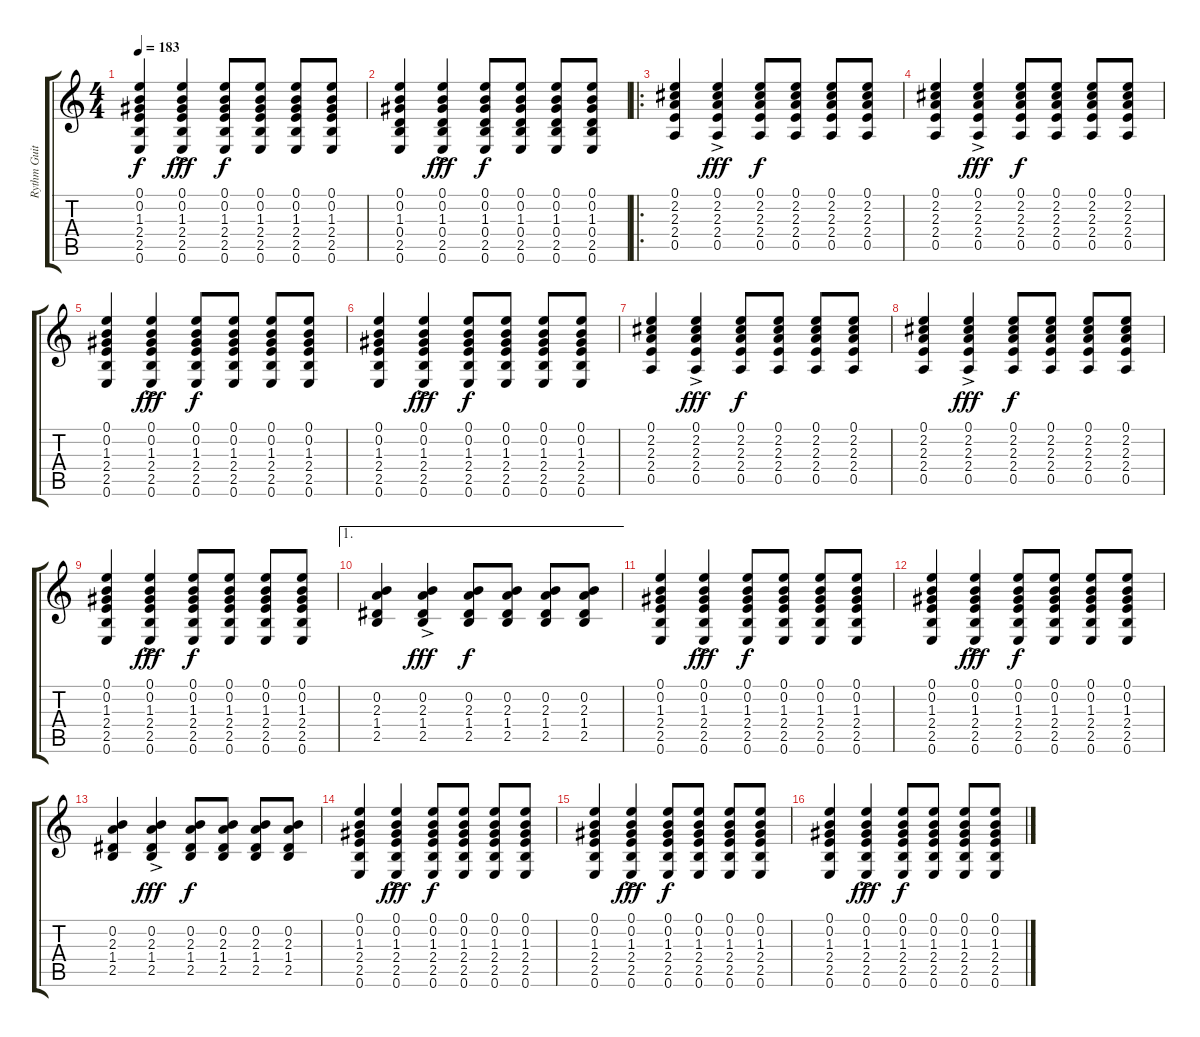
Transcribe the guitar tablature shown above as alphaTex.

\track ("Rythm Guitar" "Rythm Guit") {instrument acousticguitarsteel}
\staff {score tabs}
\tuning (E4 B3 G3 D3 A2 E2) {hide}
\ts (4 4)
\tempo 183
\clef g2
\ks c
(0.1 0.2 1.3 2.4 2.5 0.6).4{dy f} (0.1{ac} 0.2{ac} 1.3{ac} 2.4{ac} 2.5{ac} 0.6{ac}).4{dy fff} (0.1 0.2 1.3 2.4 2.5 0.6).8{dy f} (0.1 0.2 1.3 2.4 2.5 0.6).8 (0.1 0.2 1.3 2.4 2.5 0.6).8 (0.1 0.2 1.3 2.4 2.5 0.6).8 |
(0.1 0.2 1.3 0.4 2.5 0.6).4 (0.1{ac} 0.2{ac} 1.3{ac} 0.4{ac} 2.5{ac} 0.6{ac}).4{dy fff} (0.1 0.2 1.3 0.4 2.5 0.6).8{dy f} (0.1 0.2 1.3 0.4 2.5 0.6).8 (0.1 0.2 1.3 0.4 2.5 0.6).8 (0.1 0.2 1.3 0.4 2.5 0.6).8 |
\ro
(0.1 2.2 2.3 2.4 0.5).4 (0.1 2.2{ac} 2.3{ac} 2.4{ac} 0.5{ac}).4{dy fff} (0.1 2.2 2.3 2.4 0.5).8{dy f} (0.1 2.2 2.3 2.4 0.5).8 (0.1 2.2 2.3 2.4 0.5).8 (0.1 2.2 2.3 2.4 0.5).8 |
(0.1 2.2 2.3 2.4 0.5).4 (0.1 2.2{ac} 2.3{ac} 2.4{ac} 0.5{ac}).4{dy fff} (0.1 2.2 2.3 2.4 0.5).8{dy f} (0.1 2.2 2.3 2.4 0.5).8 (0.1 2.2 2.3 2.4 0.5).8 (0.1 2.2 2.3 2.4 0.5).8 |
(0.1 0.2 1.3 2.4 2.5 0.6).4 (0.1{ac} 0.2{ac} 1.3{ac} 2.4{ac} 2.5{ac} 0.6{ac}).4{dy fff} (0.1 0.2 1.3 2.4 2.5 0.6).8{dy f} (0.1 0.2 1.3 2.4 2.5 0.6).8 (0.1 0.2 1.3 2.4 2.5 0.6).8 (0.1 0.2 1.3 2.4 2.5 0.6).8 |
(0.1 0.2 1.3 2.4 2.5 0.6).4 (0.1{ac} 0.2{ac} 1.3{ac} 2.4{ac} 2.5{ac} 0.6{ac}).4{dy fff} (0.1 0.2 1.3 2.4 2.5 0.6).8{dy f} (0.1 0.2 1.3 2.4 2.5 0.6).8 (0.1 0.2 1.3 2.4 2.5 0.6).8 (0.1 0.2 1.3 2.4 2.5 0.6).8 |
(0.1 2.2 2.3 2.4 0.5).4 (0.1 2.2{ac} 2.3{ac} 2.4{ac} 0.5{ac}).4{dy fff} (0.1 2.2 2.3 2.4 0.5).8{dy f} (0.1 2.2 2.3 2.4 0.5).8 (0.1 2.2 2.3 2.4 0.5).8 (0.1 2.2 2.3 2.4 0.5).8 |
(0.1 2.2 2.3 2.4 0.5).4 (0.1 2.2{ac} 2.3{ac} 2.4{ac} 0.5{ac}).4{dy fff} (0.1 2.2 2.3 2.4 0.5).8{dy f} (0.1 2.2 2.3 2.4 0.5).8 (0.1 2.2 2.3 2.4 0.5).8 (0.1 2.2 2.3 2.4 0.5).8 |
(0.1 0.2 1.3 2.4 2.5 0.6).4 (0.1{ac} 0.2{ac} 1.3{ac} 2.4{ac} 2.5{ac} 0.6{ac}).4{dy fff} (0.1 0.2 1.3 2.4 2.5 0.6).8{dy f} (0.1 0.2 1.3 2.4 2.5 0.6).8 (0.1 0.2 1.3 2.4 2.5 0.6).8 (0.1 0.2 1.3 2.4 2.5 0.6).8 |
\ae 1
(0.2 2.3 1.4 2.5).4 (0.2{ac} 2.3{ac} 1.4{ac} 2.5{ac}).4{dy fff} (0.2 2.3 1.4 2.5).8{dy f} (0.2 2.3 1.4 2.5).8 (0.2 2.3 1.4 2.5).8 (0.2 2.3 1.4 2.5).8 |
(0.1 0.2 1.3 2.4 2.5 0.6).4 (0.1{ac} 0.2{ac} 1.3{ac} 2.4{ac} 2.5{ac} 0.6{ac}).4{dy fff} (0.1 0.2 1.3 2.4 2.5 0.6).8{dy f} (0.1 0.2 1.3 2.4 2.5 0.6).8 (0.1 0.2 1.3 2.4 2.5 0.6).8 (0.1 0.2 1.3 2.4 2.5 0.6).8 |
(0.1 0.2 1.3 2.4 2.5 0.6).4 (0.1{ac} 0.2{ac} 1.3{ac} 2.4{ac} 2.5{ac} 0.6{ac}).4{dy fff} (0.1 0.2 1.3 2.4 2.5 0.6).8{dy f} (0.1 0.2 1.3 2.4 2.5 0.6).8 (0.1 0.2 1.3 2.4 2.5 0.6).8 (0.1 0.2 1.3 2.4 2.5 0.6).8 |
(0.2 2.3 1.4 2.5).4 (0.2{ac} 2.3{ac} 1.4{ac} 2.5{ac}).4{dy fff} (0.2 2.3 1.4 2.5).8{dy f} (0.2 2.3 1.4 2.5).8 (0.2 2.3 1.4 2.5).8 (0.2 2.3 1.4 2.5).8 |
(0.1 0.2 1.3 2.4 2.5 0.6).4 (0.1{ac} 0.2{ac} 1.3{ac} 2.4{ac} 2.5{ac} 0.6{ac}).4{dy fff} (0.1 0.2 1.3 2.4 2.5 0.6).8{dy f} (0.1 0.2 1.3 2.4 2.5 0.6).8 (0.1 0.2 1.3 2.4 2.5 0.6).8 (0.1 0.2 1.3 2.4 2.5 0.6).8 |
(0.1 0.2 1.3 2.4 2.5 0.6).4 (0.1{ac} 0.2{ac} 1.3{ac} 2.4{ac} 2.5{ac} 0.6{ac}).4{dy fff} (0.1 0.2 1.3 2.4 2.5 0.6).8{dy f} (0.1 0.2 1.3 2.4 2.5 0.6).8 (0.1 0.2 1.3 2.4 2.5 0.6).8 (0.1 0.2 1.3 2.4 2.5 0.6).8 |
(0.1 0.2 1.3 2.4 2.5 0.6).4 (0.1{ac} 0.2{ac} 1.3{ac} 2.4{ac} 2.5{ac} 0.6{ac}).4{dy fff} (0.1 0.2 1.3 2.4 2.5 0.6).8{dy f} (0.1 0.2 1.3 2.4 2.5 0.6).8 (0.1 0.2 1.3 2.4 2.5 0.6).8 (0.1 0.2 1.3 2.4 2.5 0.6).8
